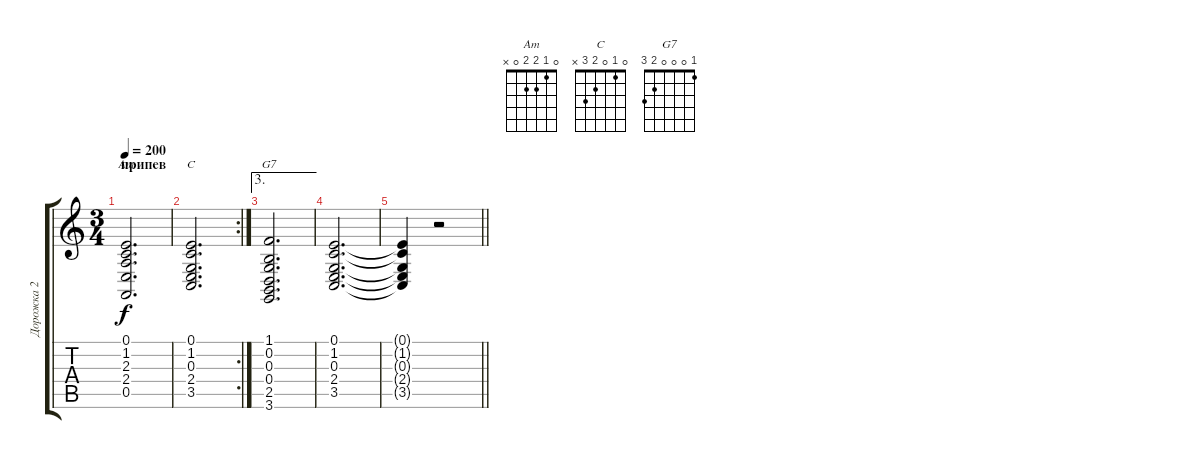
\track ("Дорожка 2" "Дорожка 2") {instrument stringensemble1}
\staff {score tabs}
\tuning (E4 B3 G3 D3 A2 E2) {hide}
\chord ("Am" 0 1 2 2 0 x)
\chord ("C" 0 1 0 2 3 x)
\chord ("G7" 1 0 0 0 2 3)
\ts (3 4)
\section ("" "припев")
\tempo 200
\clef g2
\ks c
(0.1{t} 1.2{t} 2.3{t} 2.4{t} 0.5{t}).2{d ch "Am" dy f} |
\rc 2
(0.1 1.2 0.3 2.4 3.5).2{d ch "C"} |
\ae 3
(1.1 0.2 0.3 0.4 2.5 3.6).2{d ch "G7"} |
(0.1 1.2 0.3 2.4 3.5).2{d} |
\barLineRight lightlight
(0.1{t} 1.2{t} 0.3{t} 2.4{t} 3.5{t}).4 r.2
